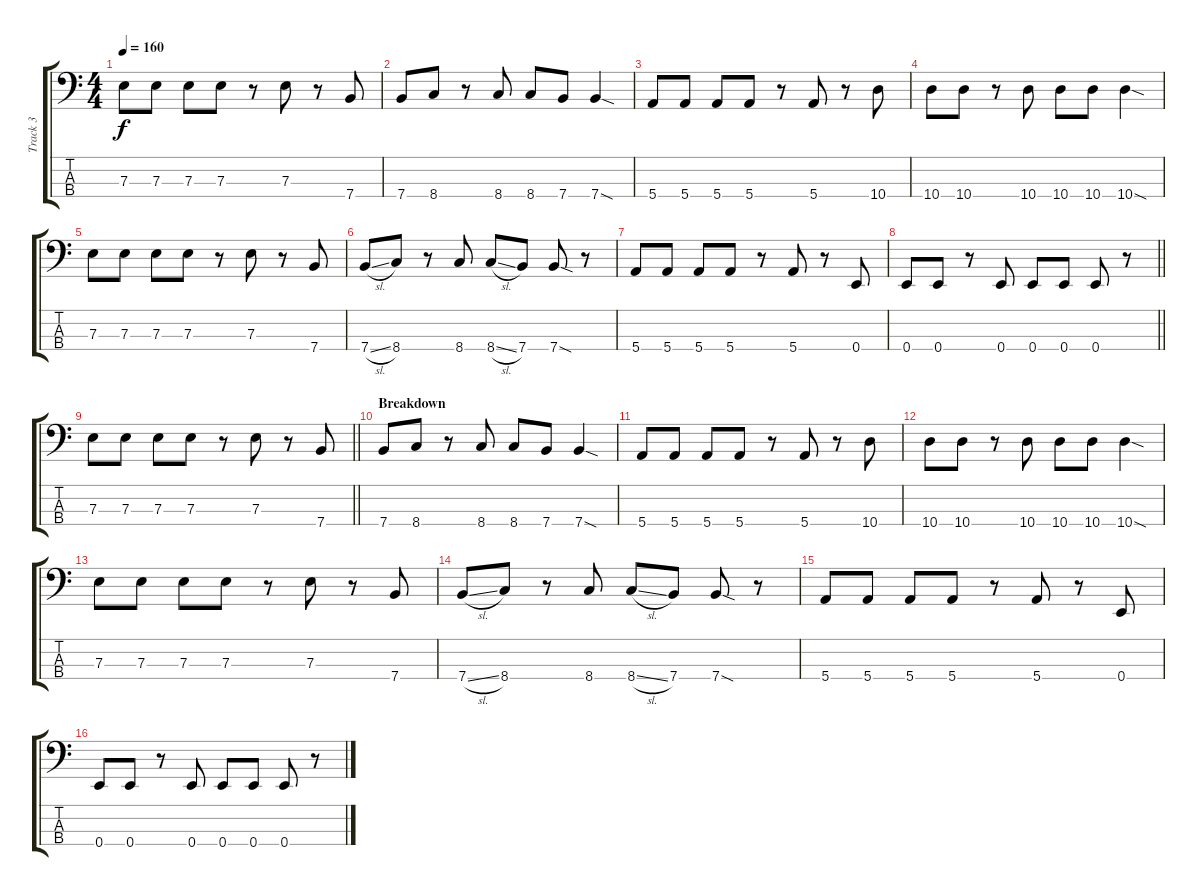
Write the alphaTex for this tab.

\track ("Track 3" "Track 3") {instrument electricbassfinger}
\staff {score tabs}
\tuning (G2 D2 A1 E1) {hide}
\ts (4 4)
\section ("" "")
\tempo 160
\clef f4
\ks c
7.3.8{dy f} 7.3.8 7.3.8 7.3.8 r.8 7.3.8 r.8 7.4.8 |
7.4.8 8.4.8 r.8 8.4.8 8.4.8 7.4.8 7.4{sod}.4 |
5.4.8 5.4.8 5.4.8 5.4.8 r.8 5.4.8 r.8 10.4.8 |
10.4.8 10.4.8 r.8 10.4.8 10.4.8 10.4.8 10.4{sod}.4 |
7.3.8 7.3.8 7.3.8 7.3.8 r.8 7.3.8 r.8 7.4.8 |
7.4{sl}.8 8.4.8 r.8 8.4.8 8.4{sl}.8 7.4.8 7.4{sod}.8 r.8 |
5.4.8 5.4.8 5.4.8 5.4.8 r.8 5.4.8 r.8 0.4.8 |
\barLineRight lightlight
0.4.8 0.4.8 r.8 0.4.8 0.4.8 0.4.8 0.4.8 r.8 |
\barLineRight lightlight
7.3.8 7.3.8 7.3.8 7.3.8 r.8 7.3.8 r.8 7.4.8 |
\section ("" "Breakdown")
7.4.8 8.4.8 r.8 8.4.8 8.4.8 7.4.8 7.4{sod}.4 |
5.4.8 5.4.8 5.4.8 5.4.8 r.8 5.4.8 r.8 10.4.8 |
10.4.8 10.4.8 r.8 10.4.8 10.4.8 10.4.8 10.4{sod}.4 |
7.3.8 7.3.8 7.3.8 7.3.8 r.8 7.3.8 r.8 7.4.8 |
7.4{sl}.8 8.4.8 r.8 8.4.8 8.4{sl}.8 7.4.8 7.4{sod}.8 r.8 |
5.4.8 5.4.8 5.4.8 5.4.8 r.8 5.4.8 r.8 0.4.8 |
0.4.8 0.4.8 r.8 0.4.8 0.4.8 0.4.8 0.4.8 r.8
